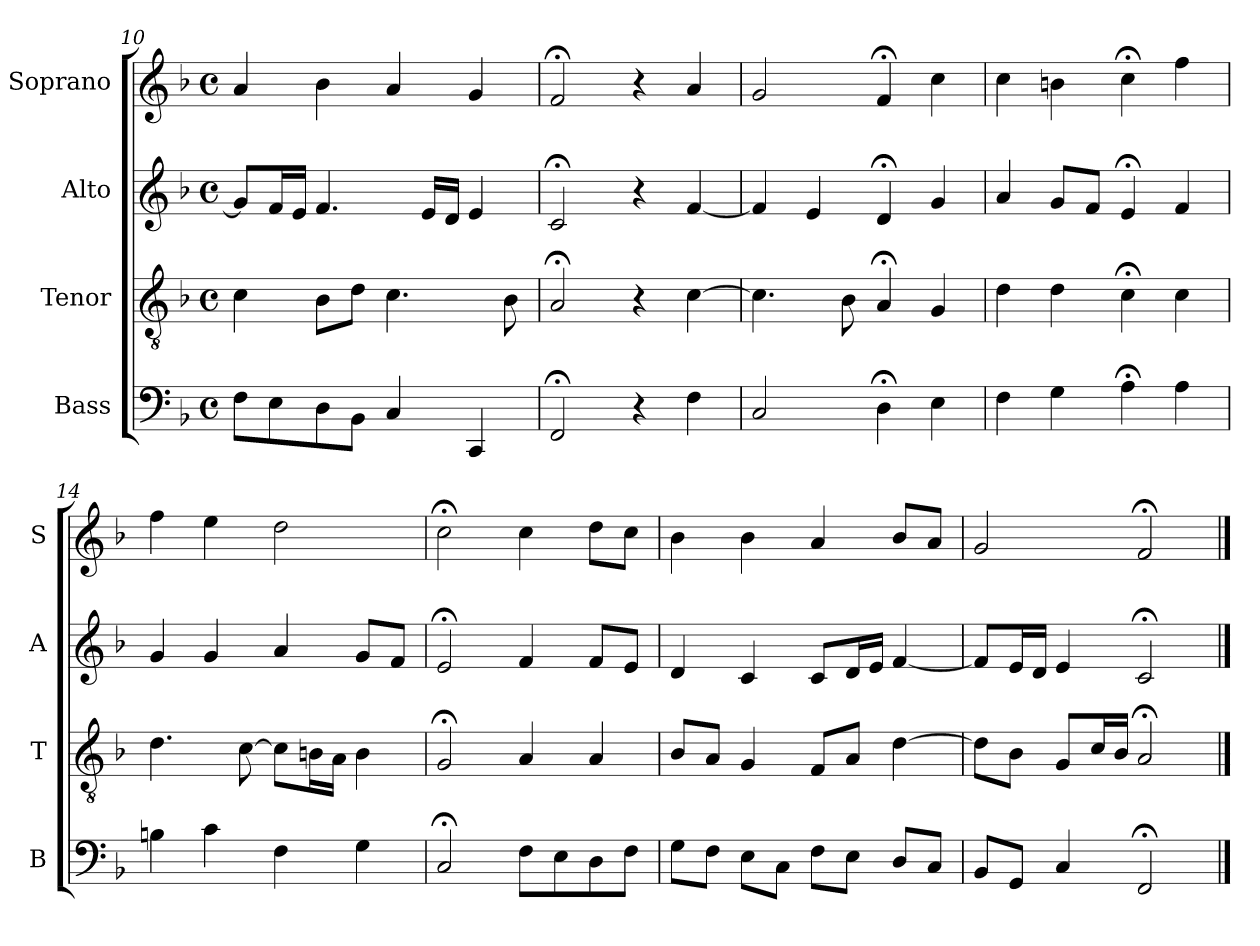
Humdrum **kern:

**kern	**kern	**kern	**kern
*part4	*part3	*part2	*part1
*staff4	*staff3	*staff2	*staff1
*I"Bass	*I"Tenor	*I"Alto	*I"Soprano
*I'B	*I'T	*I'A	*I'S
*clefF4	*clefGv2	*clefG2	*clefG2
*k[b-]	*k[b-]	*k[b-]	*k[b-]
*F:	*F:	*F:	*F:
*M4/4	*M4/4	*M4/4	*M4/4
*met(c)	*met(c)	*met(c)	*met(c)
=10	=10	=10	=10
8FL	4c	8gL]	4a
8E	.	16fL	.
.	.	16eJJ	.
8D	8B-L	4.f	4b-
8BB-J	8dJ	.	.
4C	4.c	.	4a
.	.	16eLL	.
.	.	16dJJ	.
4CC	.	4e	4g
.	8B-	.	.
=11	=11	=11	=11
2FF;<	2A;<	2c;<	2f;<
4r	4r	4r	4r
4F	[4c	[4f	4a
=12	=12	=12	=12
2C	4.c]	4f]	2g
.	.	4e	.
.	8B-	.	.
4D;<	4A;<	4d;<	4f;<
4E	4G	4g	4cc
=13	=13	=13	=13
4F	4d	4a	4cc
4G	4d	8gL	4bn
.	.	8fJ	.
4A;<	4c;<	4e;<	4cc;<
4A	4c	4f	4ff
=14	=14	=14	=14
4Bni	4.di	4gi	4ffi
4c	.	4g	4ee
.	[8c	.	.
4F	8cL]	4a	2dd
.	16BnL	.	.
.	16AJJ	.	.
4G	4B	8gL	.
.	.	8fJ	.
=15	=15	=15	=15
2C;<	2G;<	2e;<	2cc;<
8FL	4A	4f	4cc
8E	.	.	.
8D	4A	8fL	8ddL
8FJ	.	8eJ	8ccJ
=16	=16	=16	=16
8GL	8B-L	4d	4b-
8FJ	8AJ	.	.
8EiL	4Gi	4ci	4b-i
8CJ	.	.	.
8FL	8FL	8cL	4a
8EJ	8AJ	16dL	.
.	.	16eJJ	.
8DL	[4d	[4f	8b-L
8CJ	.	.	8aJ
=17	=17	=17	=17
8BB-L	8dL]	8fL]	2g
8GGJ	8B-J	16eL	.
.	.	16dJJ	.
4C	8GL	4e	.
.	16cL	.	.
.	16B-JJ	.	.
2FF;<	2A;<	2c;<	2f;<
==	==	==	==
*-	*-	*-	*-
